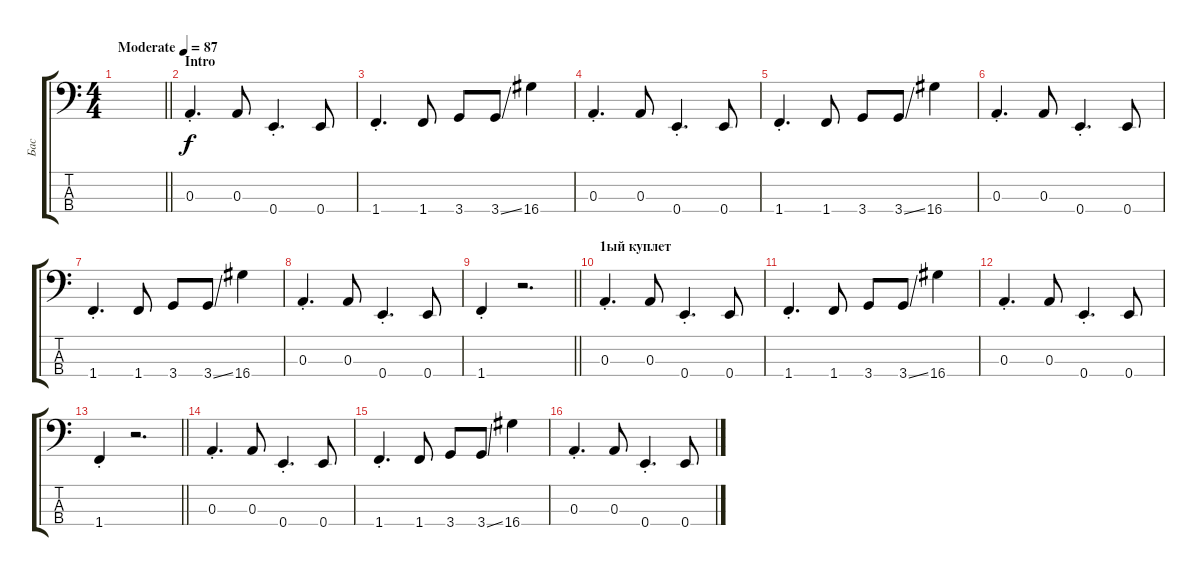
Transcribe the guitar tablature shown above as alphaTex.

\track ("Бас" "Бас") {instrument electricbassfinger}
\staff {score tabs}
\tuning (G2 D2 A1 E1) {hide}
\ts (4 4)
\tempo (87 "Moderate")
\clef f4
\barLineRight lightlight
\ks c
|
\section ("" "Intro")
0.3{st}.4{d} 0.3.8 0.4{st}.4{d} 0.4.8 |
1.4{st}.4{d} 1.4.8 3.4.8 3.4{ss}.8 16.4.4 |
0.3{st}.4{d} 0.3.8 0.4{st}.4{d} 0.4.8 |
1.4{st}.4{d} 1.4.8 3.4.8 3.4{ss}.8 16.4.4 |
0.3{st}.4{d} 0.3.8 0.4{st}.4{d} 0.4.8 |
1.4{st}.4{d} 1.4.8 3.4.8 3.4{ss}.8 16.4.4 |
0.3{st}.4{d} 0.3.8 0.4{st}.4{d} 0.4.8 |
\barLineRight lightlight
1.4{st}.4 r.2{d} |
\section ("" "1ый куплет")
0.3{st}.4{d} 0.3.8 0.4{st}.4{d} 0.4.8 |
1.4{st}.4{d} 1.4.8 3.4.8 3.4{ss}.8 16.4.4 |
0.3{st}.4{d} 0.3.8 0.4{st}.4{d} 0.4.8 |
\barLineRight lightlight
1.4{st}.4 r.2{d} |
0.3{st}.4{d} 0.3.8 0.4{st}.4{d} 0.4.8 |
1.4{st}.4{d} 1.4.8 3.4.8 3.4{ss}.8 16.4.4 |
0.3{st}.4{d} 0.3.8 0.4{st}.4{d} 0.4.8
